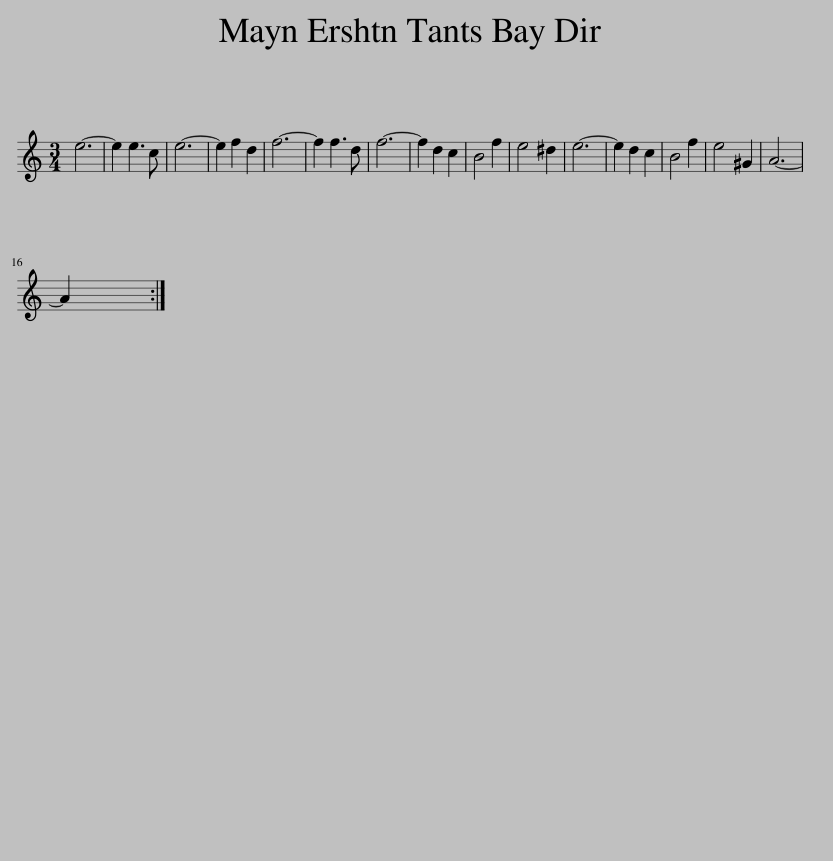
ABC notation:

X:1
L:1/8
M:3/4
I:linebreak $
K:C
V:1 treble
V:1
 e6- | e2 e3 c | e6- | e2 f2 d2 | f6- | %5
 f2 f3 d | f6- | f2 d2 c2 | B4 f2 | e4 ^d2 | %10
 e6- | e2 d2 c2 | B4 f2 | e4 ^G2 | A6- |$ %15
 A2 :| %16
